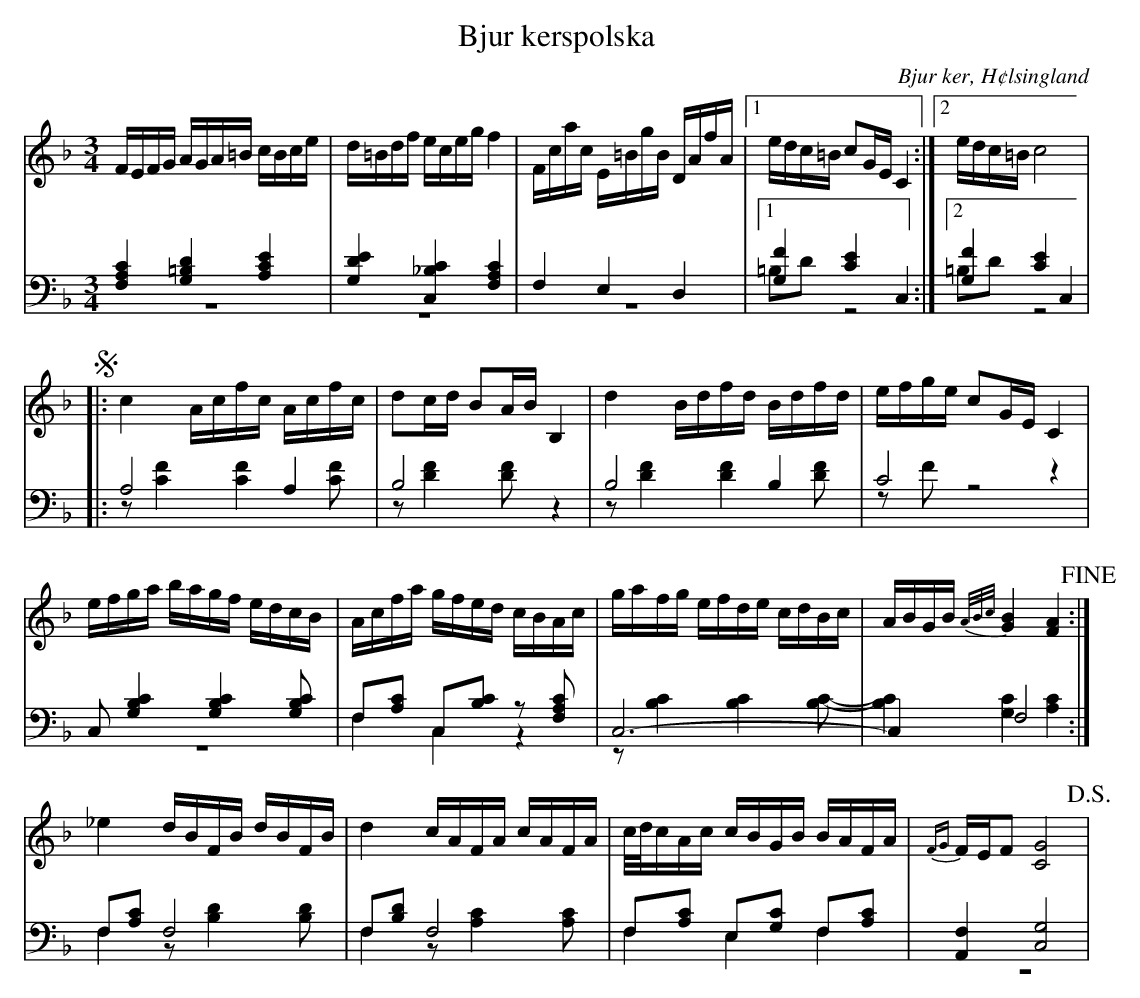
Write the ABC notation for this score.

X:1
T: Bjur kerspolska
O: Bjur ker, H¢lsingland
M: 3/4
L: 1/16
K: F
V:1
V:2
V:3 merge
V:1
FEFG AGA=B cBce|d=Bdf eceg f4|Fcac E=BgB DAfA|1 edc=B c2GE C4:|2 edc=B c8 |
!segno! |:c4 Acfc Acfc|d2cd B2AB B,4|d4 Bdfd Bdfd|efge c2GE C4|
efga bagf edcB|Acfa gfed cBAc|gafg efde cdBc|ABGB {A/B/c/}[G4B4] [F4A4] !fine!:|
_e4 dBFB dBFB|d4 cAFA cAFA|c/d/cAc cBGB BAFA|{FG}FEF2 [C8G8] !D.S.!|
V:2 clef=bass
[F,4A,4C4] [G,4=B,4D4] [A,4C4E4]|[G,4D4E4] [C,4_B,4C4] [F,4A,4C4]|F,4 E,4 D,4|1 [G,4F4] [C4E4] C,4:|2 [G,4F4] [C4E4] C,4 |
|:A,8 A,4|B,8 z4|B,8  B,4|C8 z4|
C,2 [G,4B,4C4] [G,4B,4C4] [G,2B,2C2]|F,2[A,2C2] C,2[B,2C2] z2 [F,2A,2C2]|C,12-|C,4 F,8:|
F,2[A,2C2] F,8|F,2[B,2D2] F,8|F,2[A,2C2] E,2[G,2C2] F,2[A,2C2]|[A,,4F,4] [C,8G,8] |
V:3 clef=bass
z12|z12|z12|1 =B,2D2 z8:|2 =B,2D2 z8|
|:z2 [C4F4] [C4F4] [C2F2]|z2 [D4F4] [D2F2] z4|z2 [D4F4] [D4F4] [D2F2]|z2 F2 z8|
z12|F,4 C,4 z4|z2 [B,4C4] [B,4C4] [B,2C2]-|[B,4C4] [G,4C4] [A,4C4]:|
F,4 z2 [B,4D4] [B,2D2]|F,4 z2 [A,4C4] [A,2C2]|F,4 E,4 F,4|z12|
